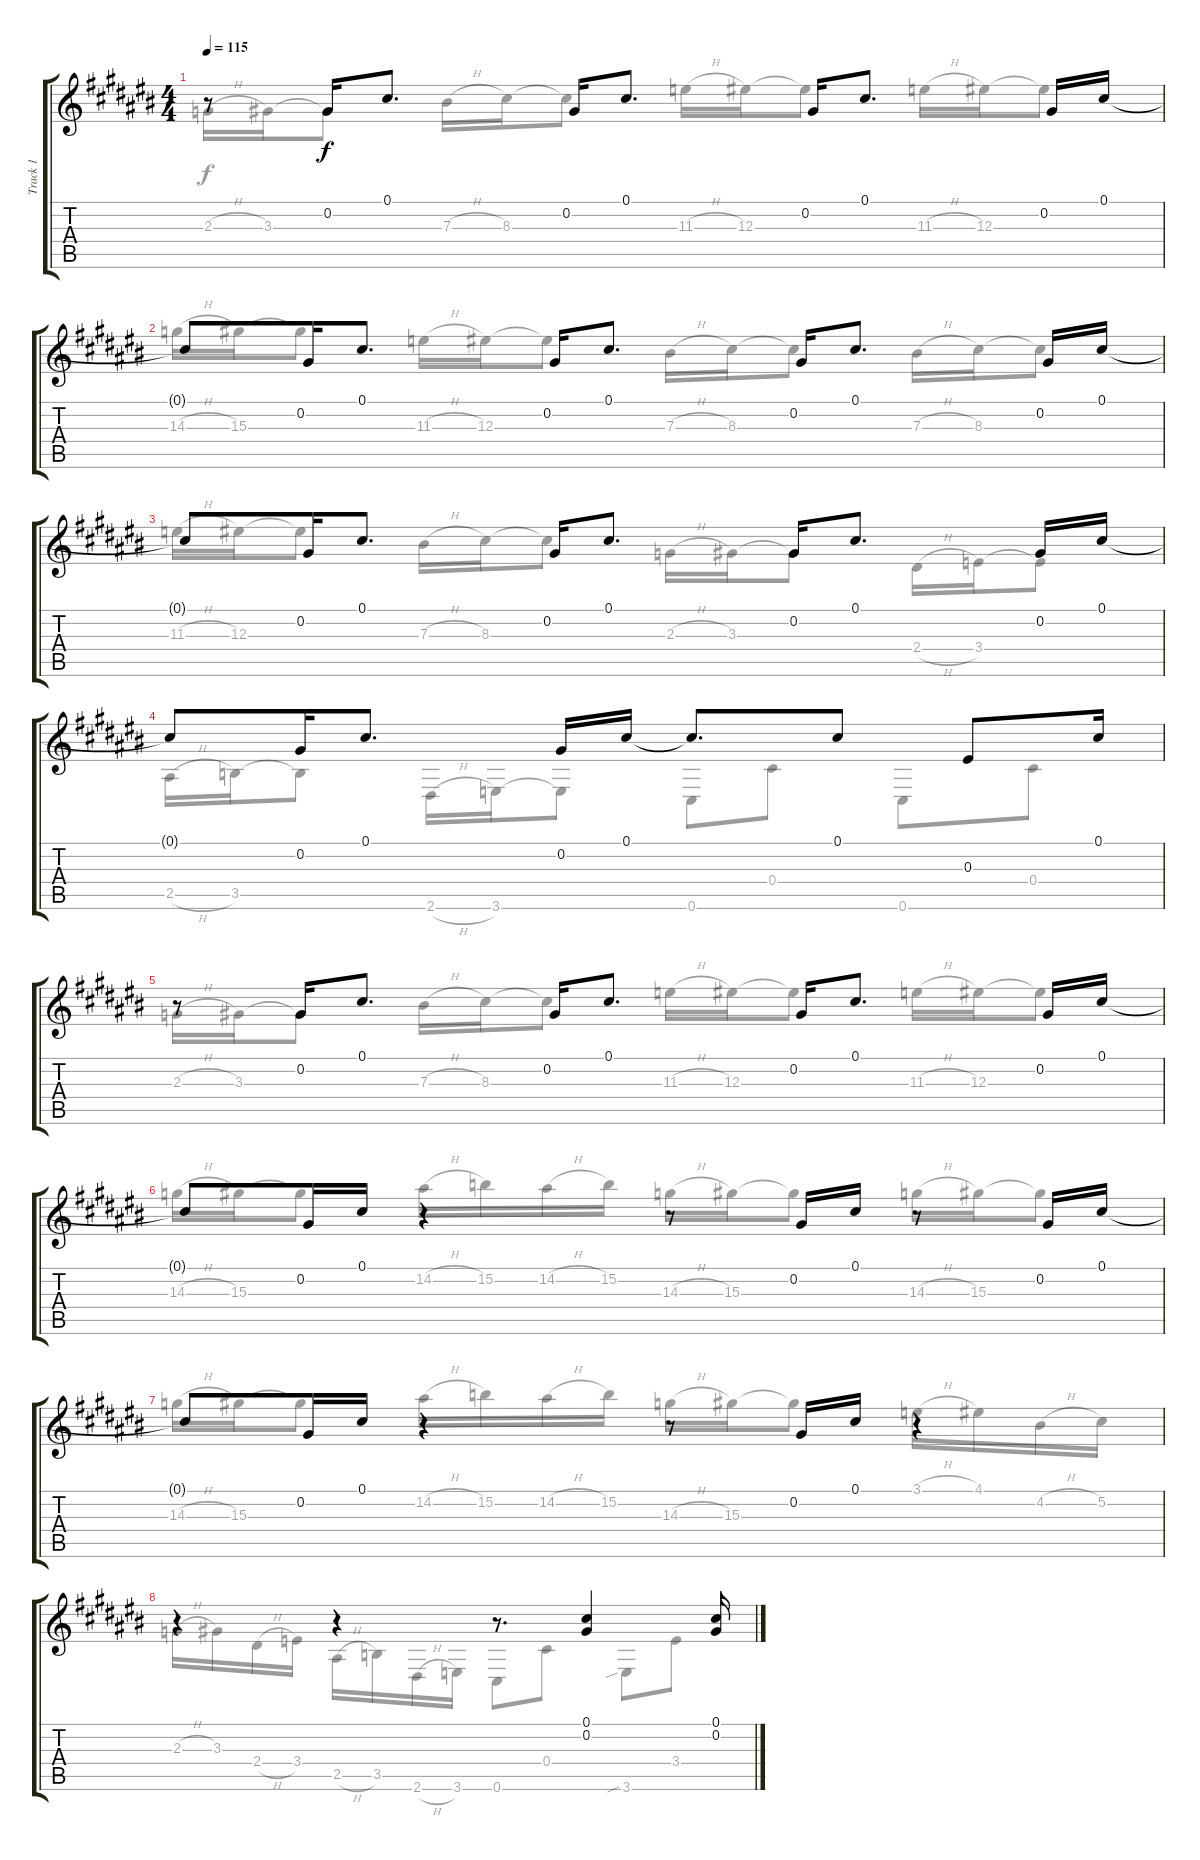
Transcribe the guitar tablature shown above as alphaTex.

\track ("Track 1" "Track 1") {instrument acousticguitarsteel}
\staff {score tabs}
\tuning (Db4 Ab3 F3 Db3 Ab2 Db2) {hide}
\voice
\ts (4 4)
\tempo 115
\clef g2
\ks c#
r.8{dy f} 0.2.16 0.1.8{d} 0.2.16 0.1.8{d} 0.2.16 0.1.8{d} 0.2.16 0.1.16 |
0.1{t}.8 0.2.16 0.1.8{d} 0.2.16 0.1.8{d} 0.2.16 0.1.8{d} 0.2.16 0.1.16 |
0.1{t}.8 0.2.16 0.1.8{d} 0.2.16 0.1.8{d} 0.2.16 0.1.8{d} 0.2.16 0.1.16 |
0.1{t}.8 0.2.16 0.1.8{d} 0.2.16 0.1.16 0.1{t}.8{d} 0.1.8 0.3.8 0.1.16 |
r.8 0.2.16 0.1.8{d} 0.2.16 0.1.8{d} 0.2.16 0.1.8{d} 0.2.16 0.1.16 |
0.1{t}.8 0.2.16 0.1.16 r.4 r.8 0.2.16 0.1.16 r.8 0.2.16 0.1.16 |
0.1{t}.8 0.2.16 0.1.16 r.4 r.8 0.2.16 0.1.16 r.4 |
r.4 r.4 r.8{d} (0.1 0.2).4 (0.1 0.2).16
\voice
\clef g2
\ottava regular
\simile none
\ks c#
2.3{h}.16{dy f} 3.3.16 3.3{t}.8 7.3{h}.16 8.3.16 8.3{t}.8 11.3{h}.16 12.3.16 12.3{t}.8 11.3{h}.16 12.3.16 12.3{t}.8 |
14.3{h}.16 15.3.16 15.3{t}.8 11.3{h}.16 12.3.16 12.3{t}.8 7.3{h}.16 8.3.16 8.3{t}.8 7.3{h}.16 8.3.16 8.3{t}.8 |
11.3{h}.16 12.3.16 12.3{t}.8 7.3{h}.16 8.3.16 8.3{t}.8 2.3{h}.16 3.3.16 3.3{t}.8 2.4{h}.16 3.4.16 3.4{t}.8 |
2.5{h}.16 3.5.16 3.5{t}.8 2.6{h}.16 3.6.16 3.6{t}.8 0.6.8 0.4.8 0.6.8 0.4.8 |
2.3{h}.16 3.3.16 3.3{t}.8 7.3{h}.16 8.3.16 8.3{t}.8 11.3{h}.16 12.3.16 12.3{t}.8 11.3{h}.16 12.3.16 12.3{t}.8 |
14.3{h}.16 15.3.16 15.3{t}.8 14.2{h}.16 15.2.16 14.2{h}.16 15.2.16 14.3{h}.16 15.3.16 15.3{t}.8 14.3{h}.16 15.3.16 15.3{t}.8 |
14.3{h}.16 15.3.16 15.3{t}.8 14.2{h}.16 15.2.16 14.2{h}.16 15.2.16 14.3{h}.16 15.3.16 15.3{t}.8 3.1{h}.16 4.1.16 4.2{h}.16 5.2.16 |
2.3{h}.16 3.3.16 2.4{h}.16 3.4.16 2.5{h}.16 3.5.16 2.6{h}.16 3.6.16 0.6.8 0.4.8 3.6{sib}.8 3.4.8
